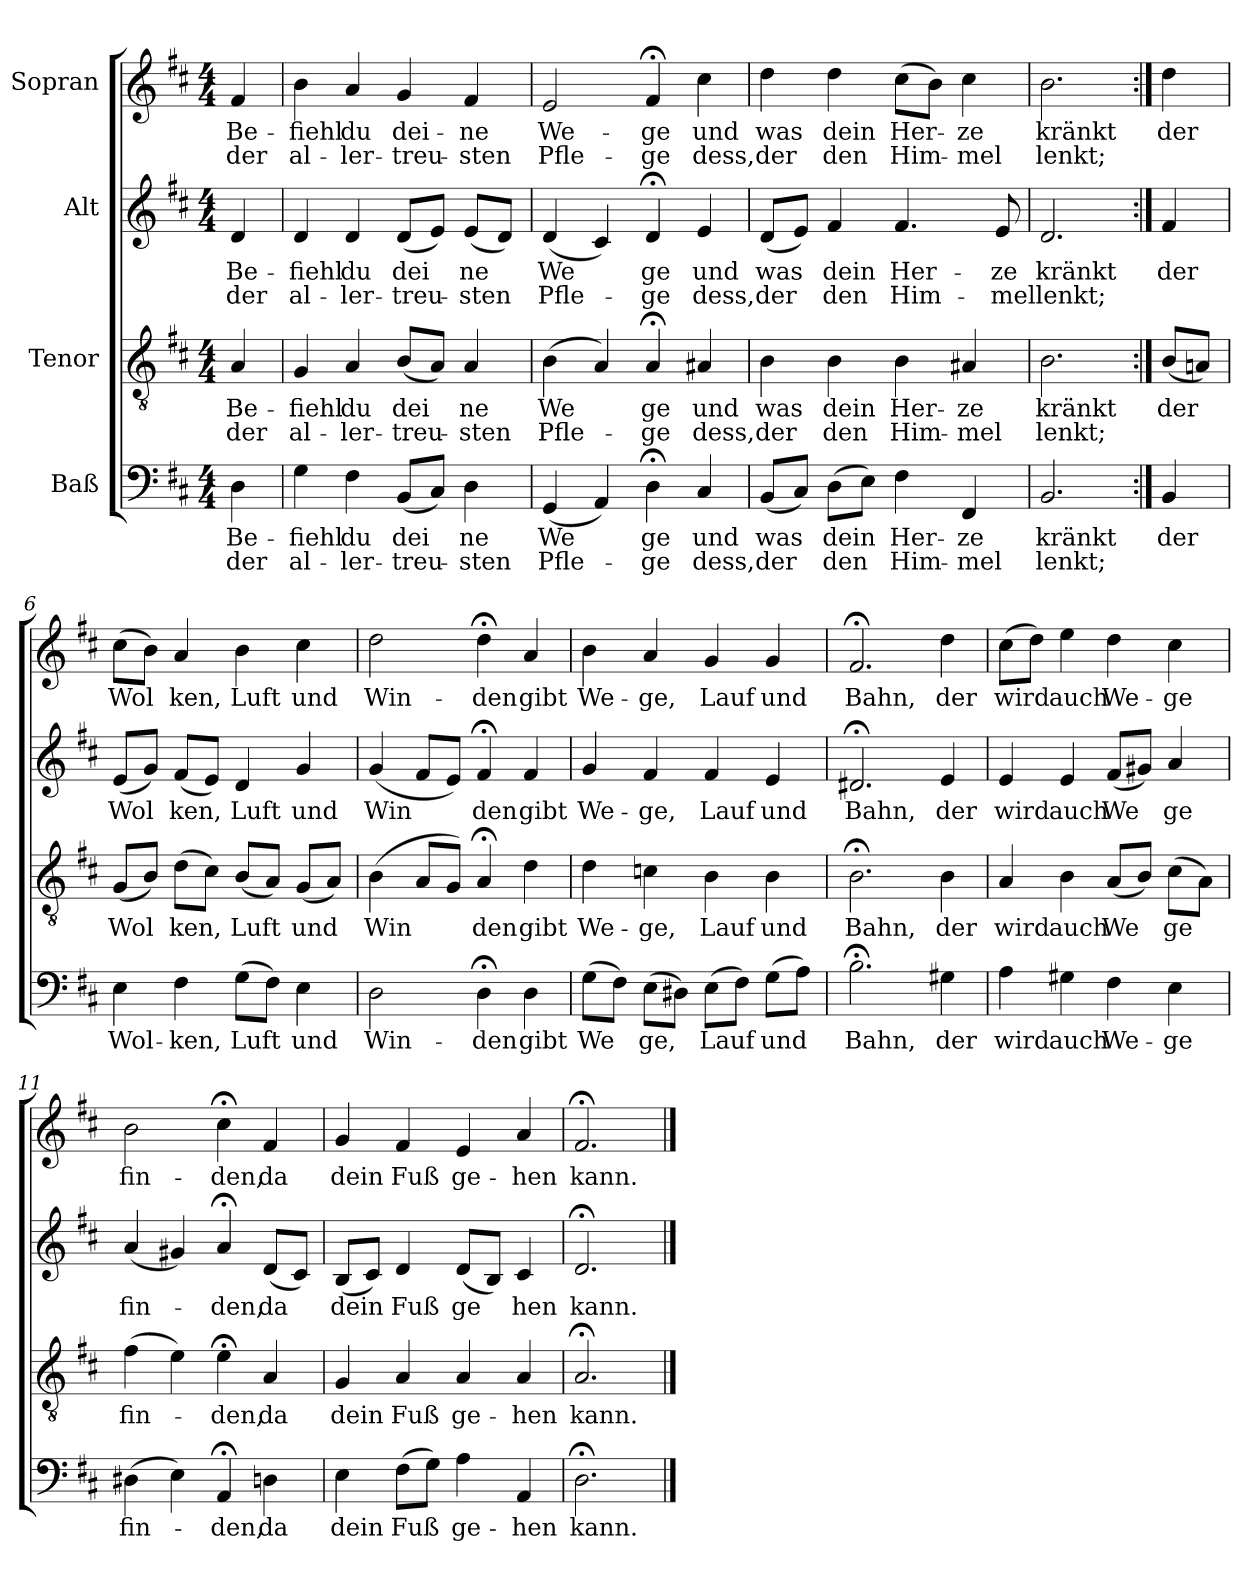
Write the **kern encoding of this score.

**kern	**text	**text	**kern	**text	**text	**kern	**text	**text	**kern	**text	**text
*part4	*part4	*part4	*part3	*part3	*part3	*part2	*part2	*part2	*part1	*part1	*part1
*staff4	*staff4	*staff4	*staff3	*staff3	*staff3	*staff2	*staff2	*staff2	*staff1	*staff1	*staff1
*I"Baß	*	*	*I"Tenor	*	*	*I"Alt	*	*	*I"Sopran	*	*
*clefF4	*	*	*clefGv2	*	*	*clefG2	*	*	*clefG2	*	*
*k[f#c#]	*	*	*k[f#c#]	*	*	*k[f#c#]	*	*	*k[f#c#]	*	*
*D:	*	*	*D:	*	*	*D:	*	*	*D:	*	*
*M4/4	*	*	*M4/4	*	*	*M4/4	*	*	*M4/4	*	*
=	=	=	=	=	=	=	=	=	=	=	=
!	!LO:LY:b	!LO:LY:b	!	!LO:LY:b	!LO:LY:b	!	!LO:LY:b	!LO:LY:b	!	!LO:LY:b	!LO:LY:b
4D\	Be-	der	4A/	Be-	der	4d/	Be-	der	4f#/	Be-	der
=1	=1	=1	=1	=1	=1	=1	=1	=1	=1	=1	=1
!	!LO:LY:b	!LO:LY:b	!	!LO:LY:b	!LO:LY:b	!	!LO:LY:b	!LO:LY:b	!	!LO:LY:b	!LO:LY:b
4G\	-fiehl	al-	4G/	-fiehl	al-	4d/	-fiehl	al-	4b\	-fiehl	al-
!	!LO:LY:b	!LO:LY:b	!	!LO:LY:b	!LO:LY:b	!	!LO:LY:b	!LO:LY:b	!	!LO:LY:b	!LO:LY:b
4F#\	du	-ler-	4A/	du	-ler-	4d/	du	-ler-	4a/	du	-ler-
!	!LO:LY:b	!LO:LY:b	!	!LO:LY:b	!LO:LY:b	!	!LO:LY:b	!LO:LY:b	!	!LO:LY:b	!LO:LY:b
(<8BB/L	dei	-treu-	(<8B/L	dei	-treu-	(<8d/L	dei	-treu-	4g/	dei-	-treu-
8C#/J)	.	.	8A/J)	.	.	8e/J)	.	.	.	.	.
!	!LO:LY:b	!LO:LY:b	!	!LO:LY:b	!LO:LY:b	!	!LO:LY:b	!LO:LY:b	!	!LO:LY:b	!LO:LY:b
4D\	ne	-sten	4A/	ne	-sten	(<8e/L	ne	-sten	4f#/	-ne	-sten
.	.	.	.	.	.	8d/J)	.	.	.	.	.
=2	=2	=2	=2	=2	=2	=2	=2	=2	=2	=2	=2
!	!LO:LY:b	!LO:LY:b	!	!LO:LY:b	!LO:LY:b	!	!LO:LY:b	!LO:LY:b	!	!LO:LY:b	!LO:LY:b
(<4GG/	We	Pfle-	(<4B\	We	Pfle-	(<4d/	We	Pfle-	2e/	We-	Pfle-
4AA/)	.	.	4A/)	.	.	4c#/)	.	.	.	.	.
!	!LO:LY:b	!LO:LY:b	!	!LO:LY:b	!LO:LY:b	!	!LO:LY:b	!LO:LY:b	!	!LO:LY:b	!LO:LY:b
4D;<\	ge	-ge	4A;/	ge	-ge	4d;/	ge	-ge	4f#;/	-ge	-ge
!	!LO:LY:b	!LO:LY:b	!	!LO:LY:b	!LO:LY:b	!	!LO:LY:b	!LO:LY:b	!	!LO:LY:b	!LO:LY:b
4C#/	und	dess,	4A#X/	und	dess,	4e/	und	dess,	4cc#\	und	dess,
=3	=3	=3	=3	=3	=3	=3	=3	=3	=3	=3	=3
!	!LO:LY:b	!LO:LY:b	!	!LO:LY:b	!LO:LY:b	!	!LO:LY:b	!LO:LY:b	!	!LO:LY:b	!LO:LY:b
(<8BB/L	was	der	4B\	was	der	(<8d/L	was	der	4dd\	was	der
8C#/J)	.	.	.	.	.	8e/J)	.	.	.	.	.
!	!LO:LY:b	!LO:LY:b	!	!LO:LY:b	!LO:LY:b	!	!LO:LY:b	!LO:LY:b	!	!LO:LY:b	!LO:LY:b
(>8D\L	dein	den	4B\	dein	den	4f#/	dein	den	4dd\	dein	den
8E\J)	.	.	.	.	.	.	.	.	.	.	.
!	!LO:LY:b	!LO:LY:b	!	!LO:LY:b	!LO:LY:b	!	!LO:LY:b	!LO:LY:b	!	!LO:LY:b	!LO:LY:b
4F#\	Her-	Him-	4B\	Her-	Him-	4.f#/	Her-	Him-	(>8cc#\L	Her-	Him-
.	.	.	.	.	.	.	.	.	8b\J)	.	.
!	!LO:LY:b	!LO:LY:b	!	!LO:LY:b	!LO:LY:b	!	!	!	!	!LO:LY:b	!LO:LY:b
4FF#/	-ze	-mel	4A#X/	-ze	-mel	.	.	.	4cc#\	-ze	-mel
!	!	!	!	!	!	!	!LO:LY:b	!LO:LY:b	!	!	!
.	.	.	.	.	.	8e/	-ze	-mel	.	.	.
=4	=4	=4	=4	=4	=4	=4	=4	=4	=4	=4	=4
!	!LO:LY:b	!LO:LY:b	!	!LO:LY:b	!LO:LY:b	!	!LO:LY:b	!LO:LY:b	!	!LO:LY:b	!LO:LY:b
2.BB/	kränkt	lenkt;	2.B\	kränkt	lenkt;	2.d/	kränkt	lenkt;	2.b\	kränkt	lenkt;
!!LO:LB:g=z
=5:|!	=5:|!	=5:|!	=5:|!	=5:|!	=5:|!	=5:|!	=5:|!	=5:|!	=5:|!	=5:|!	=5:|!
!	!LO:LY:b	!	!	!LO:LY:b	!	!	!LO:LY:b	!	!	!LO:LY:b	!
4BB/	der	.	(<8B/L	der	.	4f#/	der	.	4dd\	der	.
.	.	.	8An/J)	.	.	.	.	.	.	.	.
=6	=6	=6	=6	=6	=6	=6	=6	=6	=6	=6	=6
!	!LO:LY:b	!	!	!LO:LY:b	!	!	!LO:LY:b	!	!	!LO:LY:b	!
4E\	Wol-	.	(<8G/L	Wol	.	(<8e/L	Wol	.	(>8cc#\L	Wol	.
.	.	.	8B/J)	.	.	8g/J)	.	.	8b\J)	.	.
!	!LO:LY:b	!	!	!LO:LY:b	!	!	!LO:LY:b	!	!	!LO:LY:b	!
4F#\	-ken,	.	(>8d\L	ken,	.	(<8f#/L	ken,	.	4a/	ken,	.
.	.	.	8c#\J)	.	.	8e/J)	.	.	.	.	.
!	!LO:LY:b	!	!	!LO:LY:b	!	!	!LO:LY:b	!	!	!LO:LY:b	!
(>8G\L	Luft	.	(<8B/L	Luft	.	4d/	Luft	.	4b\	Luft	.
8F#\J)	.	.	8A/J)	.	.	.	.	.	.	.	.
!	!LO:LY:b	!	!	!LO:LY:b	!	!	!LO:LY:b	!	!	!LO:LY:b	!
4E\	und	.	(<8G/L	und	.	4g/	und	.	4cc#\	und	.
.	.	.	8A/J)	.	.	.	.	.	.	.	.
=7	=7	=7	=7	=7	=7	=7	=7	=7	=7	=7	=7
!	!LO:LY:b	!	!	!LO:LY:b	!	!	!LO:LY:b	!	!	!LO:LY:b	!
2D\	Win-	.	(<4B\	Win	.	(<4g/	Win	.	2dd\	Win-	.
.	.	.	8A/L	.	.	8f#/L	.	.	.	.	.
.	.	.	8G/J)	.	.	8e/J)	.	.	.	.	.
!	!LO:LY:b	!	!	!LO:LY:b	!	!	!LO:LY:b	!	!	!LO:LY:b	!
4D;<\	-den	.	4A;/	den	.	4f#;/	den	.	4dd;<\	-den	.
!	!LO:LY:b	!	!	!LO:LY:b	!	!	!LO:LY:b	!	!	!LO:LY:b	!
4D\	gibt	.	4d\	gibt	.	4f#/	gibt	.	4a/	gibt	.
=8	=8	=8	=8	=8	=8	=8	=8	=8	=8	=8	=8
!	!LO:LY:b	!	!	!LO:LY:b	!	!	!LO:LY:b	!	!	!LO:LY:b	!
(>8G\L	We	.	4d\	We-	.	4g/	We-	.	4b\	We-	.
8F#\J)	.	.	.	.	.	.	.	.	.	.	.
!	!LO:LY:b	!	!	!LO:LY:b	!	!	!LO:LY:b	!	!	!LO:LY:b	!
(>8E\L	ge,	.	4cn\	-ge,	.	4f#/	-ge,	.	4a/	-ge,	.
8D#X\J)	.	.	.	.	.	.	.	.	.	.	.
!	!LO:LY:b	!	!	!LO:LY:b	!	!	!LO:LY:b	!	!	!LO:LY:b	!
(>8E\L	Lauf	.	4B\	Lauf	.	4f#/	Lauf	.	4g/	Lauf	.
8F#\J)	.	.	.	.	.	.	.	.	.	.	.
!	!LO:LY:b	!	!	!LO:LY:b	!	!	!LO:LY:b	!	!	!LO:LY:b	!
(>8G\L	und	.	4B\	und	.	4e/	und	.	4g/	und	.
8A\J)	.	.	.	.	.	.	.	.	.	.	.
!!LO:LB:g=z
=9	=9	=9	=9	=9	=9	=9	=9	=9	=9	=9	=9
!	!LO:LY:b	!	!	!LO:LY:b	!	!	!LO:LY:b	!	!	!LO:LY:b	!
2.B;<\	Bahn,	.	2.B;<\	Bahn,	.	2.d#X;/	Bahn,	.	2.f#;/	Bahn,	.
!	!LO:LY:b	!	!	!LO:LY:b	!	!	!LO:LY:b	!	!	!LO:LY:b	!
4G#X\	der	.	4B\	der	.	4e/	der	.	4dd\	der	.
=10	=10	=10	=10	=10	=10	=10	=10	=10	=10	=10	=10
!	!LO:LY:b	!	!	!LO:LY:b	!	!	!LO:LY:b	!	!	!LO:LY:b	!
4A\	wird	.	4A/	wird	.	4e/	wird	.	(>8cc#\L	wird	.
.	.	.	.	.	.	.	.	.	8dd\J)	.	.
!	!LO:LY:b	!	!	!LO:LY:b	!	!	!LO:LY:b	!	!	!LO:LY:b	!
4G#X\	auch	.	4B\	auch	.	4e/	auch	.	4ee\	auch	.
!	!LO:LY:b	!	!	!LO:LY:b	!	!	!LO:LY:b	!	!	!LO:LY:b	!
4F#\	We-	.	(<8A/L	We	.	(<8f#/L	We	.	4dd\	We-	.
.	.	.	8B/J)	.	.	8g#X/J)	.	.	.	.	.
!	!LO:LY:b	!	!	!LO:LY:b	!	!	!LO:LY:b	!	!	!LO:LY:b	!
4E\	-ge	.	(>8c#\L	ge	.	4a/	ge	.	4cc#\	-ge	.
.	.	.	8A\J)	.	.	.	.	.	.	.	.
=11	=11	=11	=11	=11	=11	=11	=11	=11	=11	=11	=11
!	!LO:LY:b	!	!	!LO:LY:b	!	!	!LO:LY:b	!	!	!LO:LY:b	!
(>4D#X\	fin-	.	(>4f#\	fin-	.	(<4a/	fin-	.	2b\	fin-	.
4E\)	.	.	4e\)	.	.	4g#X/)	.	.	.	.	.
!	!LO:LY:b	!	!	!LO:LY:b	!	!	!LO:LY:b	!	!	!LO:LY:b	!
4AA;/	-den,	.	4e;<\	-den,	.	4a;/	-den,	.	4cc#;<\	-den,	.
!	!LO:LY:b	!	!	!LO:LY:b	!	!	!LO:LY:b	!	!	!LO:LY:b	!
4Dn\	da	.	4A/	da	.	(<8d/L	da	.	4f#/	da	.
.	.	.	.	.	.	8c#/J)	.	.	.	.	.
=12	=12	=12	=12	=12	=12	=12	=12	=12	=12	=12	=12
!	!LO:LY:b	!	!	!LO:LY:b	!	!	!LO:LY:b	!	!	!LO:LY:b	!
4E\	dein	.	4G/	dein	.	(<8B/L	dein	.	4g/	dein	.
.	.	.	.	.	.	8c#/J)	.	.	.	.	.
!	!LO:LY:b	!	!	!LO:LY:b	!	!	!LO:LY:b	!	!	!LO:LY:b	!
(>8F#\L	Fuß	.	4A/	Fuß	.	4d/	Fuß	.	4f#/	Fuß	.
8G\J)	.	.	.	.	.	.	.	.	.	.	.
!	!LO:LY:b	!	!	!LO:LY:b	!	!	!LO:LY:b	!	!	!LO:LY:b	!
4A\	ge-	.	4A/	ge-	.	(<8d/L	ge	.	4e/	ge-	.
.	.	.	.	.	.	8B/J)	.	.	.	.	.
!	!LO:LY:b	!	!	!LO:LY:b	!	!	!LO:LY:b	!	!	!LO:LY:b	!
4AA/	-hen	.	4A/	-hen	.	4c#/	hen	.	4a/	-hen	.
=13	=13	=13	=13	=13	=13	=13	=13	=13	=13	=13	=13
!	!LO:LY:b	!	!	!LO:LY:b	!	!	!LO:LY:b	!	!	!LO:LY:b	!
2.D;<\	kann.	.	2.A;/	kann.	.	2.d;/	kann.	.	2.f#;/	kann.	.
==	==	==	==	==	==	==	==	==	==	==	==
*-	*-	*-	*-	*-	*-	*-	*-	*-	*-	*-	*-
